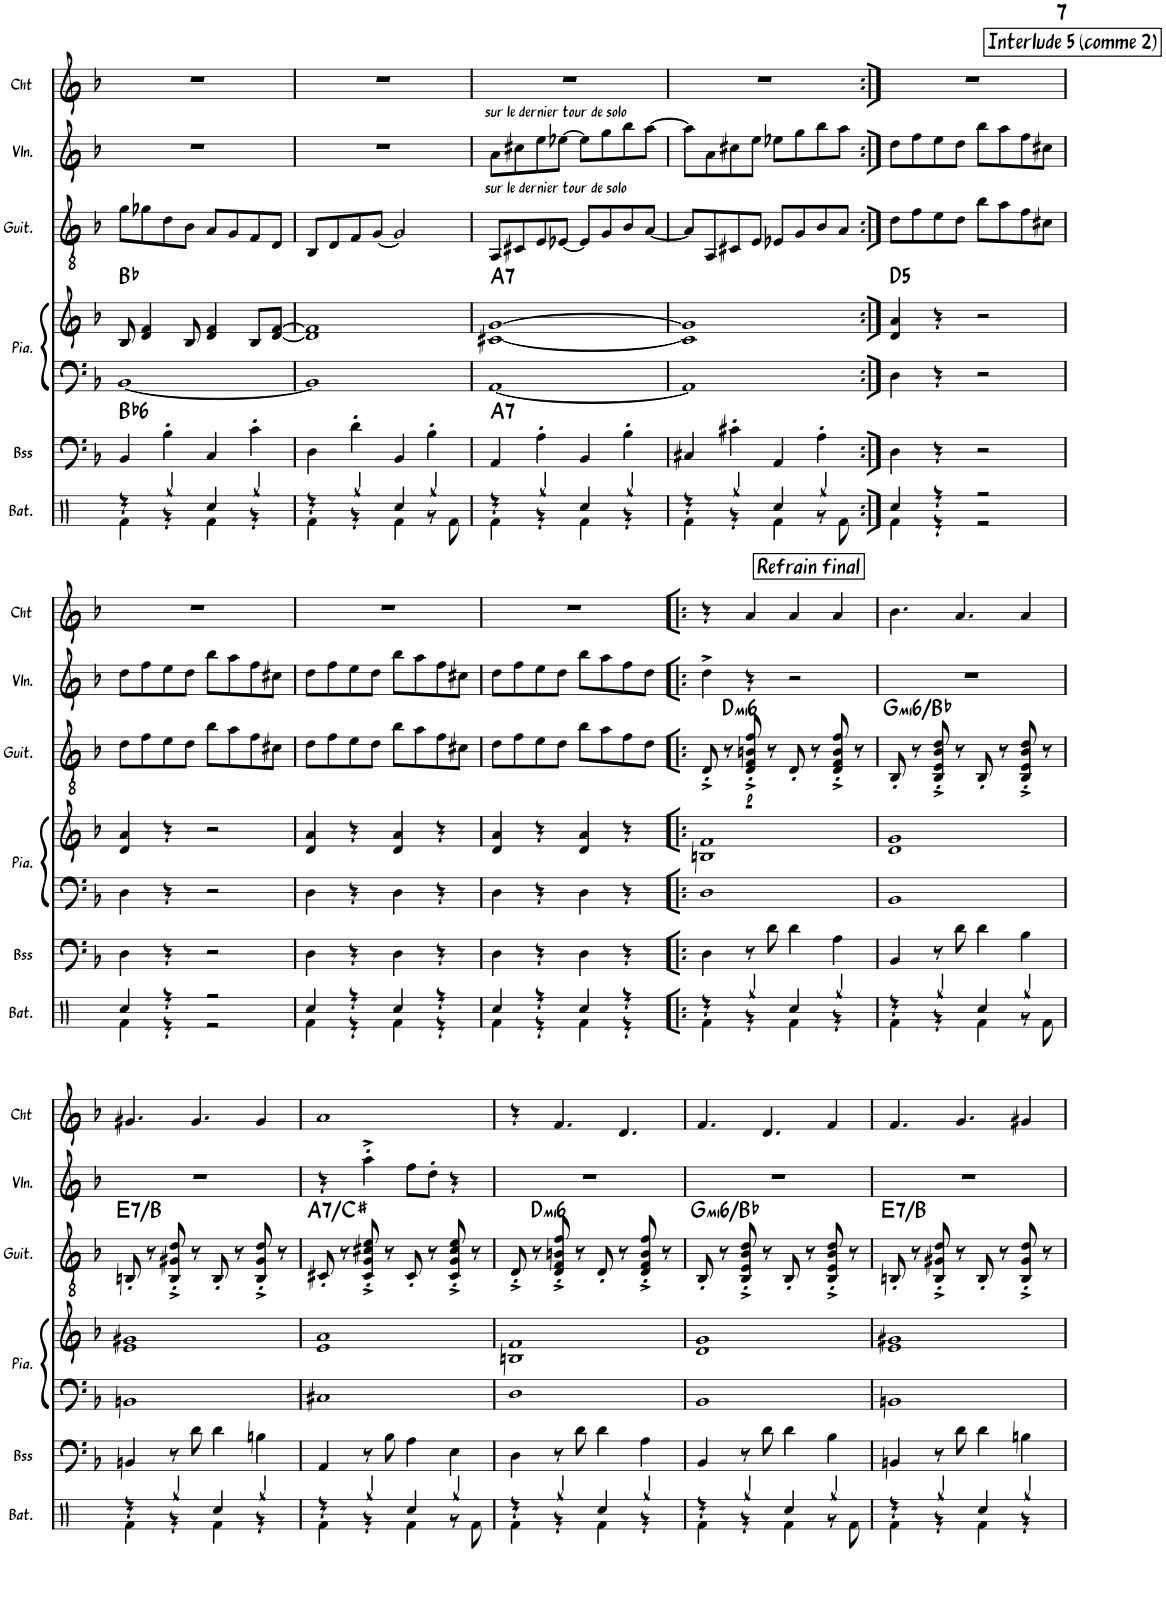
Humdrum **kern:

**kern	**kern	**harte	**kern	**kern	**harte	**kern	**dynam	**harte	**kern	**kern
*part6	*part5	*part5	*part4	*part4	*part4	*part3	*part3	*part3	*part2	*part1
*staff7	*staff6	*	*staff5	*staff4	*	*staff3	*staff3	*	*staff2	*staff1
*I"Batterie	*I"Basse	*	*I"Piano	*	*	*I"Guitare	*	*	*I"Violon	*I"Chant
*I'Bat.	*I'Bss	*	*I'Pia.	*	*	*I'Guit.	*	*	*I'Vln.	*I'Cht
!!LO:PB:g=z
*clefX	*clefF4	*	*clefF4	*clefG2	*	*clefGv2	*	*	*clefG2	*clefG2
*	*Trd7c12	*	*	*	*	*	*	*	*	*
*k[]	*k[b-]	*	*k[b-]	*k[b-]	*	*k[b-]	*	*	*k[b-]	*k[b-]
*M4/4	*M4/4	*	*M4/4	*M4/4	*	*M4/4	*	*	*M4/4	*M4/4
=88	=88	=88	=88	=88	=88	=88	=88	=88	=88	=88
*^	*	*	*	*	*	*	*	*	*	*
!	!	!	!LO:H:kt=6	!	!	!	!	!	!	!	!
4r	4Rf\	4BB-/	Bb:maj6	[1BB-	8B-/	Bb:maj	8g\L	.	.	1r	1r
.	.	.	.	.	4d/ 4f/	.	8g-X\	.	.	.	.
4Rgg/	4r	4B-'\	.	.	.	.	8d\	.	.	.	.
.	.	.	.	.	8B-/	.	8B-\J	.	.	.	.
4Rcc/	4Rf\	4C/	.	.	4d/ 4f/	.	8A/L	.	.	.	.
.	.	.	.	.	.	.	8G/	.	.	.	.
4Rgg/	4r	4c'\	.	.	8B-/L	.	8F/	.	.	.	.
.	.	.	.	.	[8d/ [8f/J	.	8D/J	.	.	.	.
=89	=89	=89	=89	=89	=89	=89	=89	=89	=89	=89	=89
4r	4Rf\	4D\	.	1BB-]	1d] 1f]	.	8BB-/L	.	.	1r	1r
.	.	.	.	.	.	.	8D/	.	.	.	.
4Rgg/	4r	4d'\	.	.	.	.	8F/	.	.	.	.
.	.	.	.	.	.	.	[8G/J	.	.	.	.
4Rcc/	4Rf\	4BB-/	.	.	.	.	2G/]	.	.	.	.
4Rgg/	8r	4B-'\	.	.	.	.	.	.	.	.	.
.	8Rf\	.	.	.	.	.	.	.	.	.	.
=90	=90	=90	=90	=90	=90	=90	=90	=90	=90	=90	=90
!	!	!	!	!	!	!	!	!	!	!LO:TX:a:t=sur le dernier tour de solo	!
!	!	!	!LO:H:kt=7	!	!	!LO:H:kt=7	!LO:TX:a:t=sur le dernier tour de solo	!	!	!	!
4r	4Rf\	4AA/	A:7	[1AA	[1c#X [1g	A:7	8AA/L	.	.	8a\L	1r
.	.	.	.	.	.	.	8C#X/	.	.	8cc#X\	.
4Rgg/	4r	4A'\	.	.	.	.	8E/	.	.	8ee\	.
.	.	.	.	.	.	.	[8E-X/J	.	.	[8ee-X\J	.
4Rcc/	4Rf\	4BB-/	.	.	.	.	8E-/L]	.	.	8ee-\L]	.
.	.	.	.	.	.	.	8G/	.	.	8gg\	.
4Rgg/	4r	4B-'\	.	.	.	.	8B-/	.	.	8bb-\	.
.	.	.	.	.	.	.	[8A/J	.	.	[8aa\J	.
=91	=91	=91	=91	=91	=91	=91	=91	=91	=91	=91	=91
4r	4Rf\	4C#X/	.	1AA]	1c#] 1g]	.	8A/L]	.	.	8aa\L]	1r
.	.	.	.	.	.	.	8AA/	.	.	8a\	.
4Rgg/	4r	4c#X'\	.	.	.	.	8C#X/	.	.	8cc#X\	.
.	.	.	.	.	.	.	8E/J	.	.	8ee\J	.
4Rcc/	4Rf\	4AA/	.	.	.	.	8E-X/L	.	.	8ee-X\L	.
.	.	.	.	.	.	.	8G/	.	.	8gg\	.
4Rgg/	8r	4A'\	.	.	.	.	8B-/	.	.	8bb-\	.
.	8Rf\	.	.	.	.	.	8A/J	.	.	8aa\J	.
!!LO:REH:place=s1:a:B:rj:fs=14:t=Interlude 5 (comme 2)
=92:|!	=92:|!	=92:|!	=92:|!	=92:|!	=92:|!	=92:|!	=92:|!	=92:|!	=92:|!	=92:|!	=92:|!
!	!	!	!	!	!	!LO:H:kt=5	!	!	!	!	!
4Rcc/	4Rf\	4D\	.	4D\	4d/ 4a/	D:(1,5)	8d\L	.	.	8dd\L	1r
.	.	.	.	.	.	.	8f\	.	.	8ff\	.
4r	4r	4r	.	4r	4r	.	8e\	.	.	8ee\	.
.	.	.	.	.	.	.	8d\J	.	.	8dd\J	.
2r	2r	2r	.	2r	2r	.	8b-\L	.	.	8bb-\L	.
.	.	.	.	.	.	.	8a\	.	.	8aa\	.
.	.	.	.	.	.	.	8f\	.	.	8ff\	.
.	.	.	.	.	.	.	8c#X\J	.	.	8cc#X\J	.
!!LO:LB:g=z
=93	=93	=93	=93	=93	=93	=93	=93	=93	=93	=93	=93
4Rcc/	4Rf\	4D\	.	4D\	4d/ 4a/	.	8d\L	.	.	8dd\L	1r
.	.	.	.	.	.	.	8f\	.	.	8ff\	.
4r	4r	4r	.	4r	4r	.	8e\	.	.	8ee\	.
.	.	.	.	.	.	.	8d\J	.	.	8dd\J	.
2r	2r	2r	.	2r	2r	.	8b-\L	.	.	8bb-\L	.
.	.	.	.	.	.	.	8a\	.	.	8aa\	.
.	.	.	.	.	.	.	8f\	.	.	8ff\	.
.	.	.	.	.	.	.	8c#X\J	.	.	8cc#X\J	.
=94	=94	=94	=94	=94	=94	=94	=94	=94	=94	=94	=94
4Rcc/	4Rf\	4D\	.	4D\	4d/ 4a/	.	8d\L	.	.	8dd\L	1r
.	.	.	.	.	.	.	8f\	.	.	8ff\	.
4r	4r	4r	.	4r	4r	.	8e\	.	.	8ee\	.
.	.	.	.	.	.	.	8d\J	.	.	8dd\J	.
4Rcc/	4Rf\	4D\	.	4D\	4d/ 4a/	.	8b-\L	.	.	8bb-\L	.
.	.	.	.	.	.	.	8a\	.	.	8aa\	.
4r	4r	4r	.	4r	4r	.	8f\	.	.	8ff\	.
.	.	.	.	.	.	.	8c#X\J	.	.	8cc#X\J	.
=95	=95	=95	=95	=95	=95	=95	=95	=95	=95	=95	=95
4Rcc/	4Rf\	4D\	.	4D\	4d/ 4a/	.	8d\L	.	.	8dd\L	1r
.	.	.	.	.	.	.	8f\	.	.	8ff\	.
4r	4r	4r	.	4r	4r	.	8e\	.	.	8ee\	.
.	.	.	.	.	.	.	8d\J	.	.	8dd\J	.
4Rcc/	4Rf\	4D\	.	4D\	4d/ 4a/	.	8b-\L	.	.	8bb-\L	.
.	.	.	.	.	.	.	8a\	.	.	8aa\	.
4r	4r	4r	.	4r	4r	.	8f\	.	.	8ff\	.
.	.	.	.	.	.	.	8d\J	.	.	8dd\J	.
!!LO:REH:place=s1:a:B:rj:fs=14:t=Refrain final
=96!|:	=96!|:	=96!|:	=96!|:	=96!|:	=96!|:	=96!|:	=96!|:	=96!|:	=96!|:	=96!|:	=96!|:
!	!	!	!	!	!	!	!	!	!LO:H:kt=mi6	!	!
4r	4Rf\	4D\	.	1D	1Bn 1f	.	8D'^/	.	D:min6	4dd^\	4r
.	.	.	.	.	.	.	8r	.	.	.	.
!	!	!	!	!	!	!	!	!LO:DY:b	!	!	!
4Rgg/	4r	8r	.	.	.	.	8D/'^ 8F/'^ 8Bn/'^ 8f/'^	p	.	4r	4a/
.	.	8d\	.	.	.	.	8r	.	.	.	.
4Rcc/	4Rf\	4d\	.	.	.	.	8D'/	.	.	2r	4a/
.	.	.	.	.	.	.	8r	.	.	.	.
4Rgg/	4r	4A\	.	.	.	.	8D/'^ 8F/'^ 8B/'^ 8f/'^	.	.	.	4a/
.	.	.	.	.	.	.	8r	.	.	.	.
=97	=97	=97	=97	=97	=97	=97	=97	=97	=97	=97	=97
!	!	!	!	!	!	!	!	!	!LO:H:kt=mi6	!	!
4r	4Rf\	4BB-/	.	1BB-	1d 1g	.	8BB-'/	.	G:min6/b3	1r	4.b-\
.	.	.	.	.	.	.	8r	.	.	.	.
4Rgg/	4r	8r	.	.	.	.	8BB-/'^ 8E/'^ 8B-/'^ 8d/'^	.	.	.	.
.	.	8d\	.	.	.	.	8r	.	.	.	4.a/
4Rcc/	4Rf\	4d\	.	.	.	.	8BB-'/	.	.	.	.
.	.	.	.	.	.	.	8r	.	.	.	.
4Rgg/	8r	4B-\	.	.	.	.	8BB-/'^ 8E/'^ 8B-/'^ 8d/'^	.	.	.	4a/
.	8Rf\	.	.	.	.	.	8r	.	.	.	.
!!LO:LB:g=z
=98	=98	=98	=98	=98	=98	=98	=98	=98	=98	=98	=98
!	!	!	!	!	!	!	!	!	!LO:H:kt=7	!	!
4r	4Rf\	4BBn/	.	1BBn	1e 1g#X	.	8BBn'/	.	E:7/5	1r	4.g#X/
.	.	.	.	.	.	.	8r	.	.	.	.
4Rgg/	4r	8r	.	.	.	.	8BB/'^ 8G#X/'^ 8d/'^	.	.	.	.
.	.	8d\	.	.	.	.	8r	.	.	.	4.g#/
4Rcc/	4Rf\	4d\	.	.	.	.	8BB'/	.	.	.	.
.	.	.	.	.	.	.	8r	.	.	.	.
4Rgg/	4r	4Bn\	.	.	.	.	8BB/'^ 8G#/'^ 8d/'^	.	.	.	4g#/
.	.	.	.	.	.	.	8r	.	.	.	.
=99	=99	=99	=99	=99	=99	=99	=99	=99	=99	=99	=99
!	!	!	!	!	!	!	!	!	!LO:H:kt=7	!	!
4r	4Rf\	4AA/	.	1C#X	1e 1a	.	8C#X'/	.	A:7/3	4r	1a
.	.	.	.	.	.	.	8r	.	.	.	.
4Rgg/	4r	8r	.	.	.	.	8C#/'^ 8G/'^ 8c#X/'^ 8e/'^	.	.	4aa'^\	.
.	.	8B-\	.	.	.	.	8r	.	.	.	.
4Rcc/	4Rf\	4A\	.	.	.	.	8C#'/	.	.	8ff\L	.
.	.	.	.	.	.	.	8r	.	.	8dd'\J	.
4Rgg/	8r	4E\	.	.	.	.	8C#/'^ 8G/'^ 8c#/'^ 8e/'^	.	.	4r	.
.	8Rf\	.	.	.	.	.	8r	.	.	.	.
=100	=100	=100	=100	=100	=100	=100	=100	=100	=100	=100	=100
!	!	!	!	!	!	!	!	!	!LO:H:kt=mi6	!	!
4r	4Rf\	4D\	.	1D	1Bn 1f	.	8D'^/	.	D:min6	1r	4r
.	.	.	.	.	.	.	8r	.	.	.	.
4Rgg/	4r	8r	.	.	.	.	8D/'^ 8F/'^ 8Bn/'^ 8f/'^	.	.	.	4.f/
.	.	8d\	.	.	.	.	8r	.	.	.	.
4Rcc/	4Rf\	4d\	.	.	.	.	8D'/	.	.	.	.
.	.	.	.	.	.	.	8r	.	.	.	4.d/
4Rgg/	4r	4A\	.	.	.	.	8D/'^ 8F/'^ 8B/'^ 8f/'^	.	.	.	.
.	.	.	.	.	.	.	8r	.	.	.	.
=101	=101	=101	=101	=101	=101	=101	=101	=101	=101	=101	=101
!	!	!	!	!	!	!	!	!	!LO:H:kt=mi6	!	!
4r	4Rf\	4BB-/	.	1BB-	1d 1g	.	8BB-'/	.	G:min6/b3	1r	4.f/
.	.	.	.	.	.	.	8r	.	.	.	.
4Rgg/	4r	8r	.	.	.	.	8BB-/'^ 8E/'^ 8B-/'^ 8d/'^	.	.	.	.
.	.	8d\	.	.	.	.	8r	.	.	.	4.d/
4Rcc/	4Rf\	4d\	.	.	.	.	8BB-'/	.	.	.	.
.	.	.	.	.	.	.	8r	.	.	.	.
4Rgg/	8r	4B-\	.	.	.	.	8BB-/'^ 8E/'^ 8B-/'^ 8d/'^	.	.	.	4f/
.	8Rf\	.	.	.	.	.	8r	.	.	.	.
=102	=102	=102	=102	=102	=102	=102	=102	=102	=102	=102	=102
!	!	!	!	!	!	!	!	!	!LO:H:kt=7	!	!
4r	4Rf\	4BBn/	.	1BBn	1e 1g#X	.	8BBn'/	.	E:7/5	1r	4.f/
.	.	.	.	.	.	.	8r	.	.	.	.
4Rgg/	4r	8r	.	.	.	.	8BB/'^ 8G#X/'^ 8d/'^	.	.	.	.
.	.	8d\	.	.	.	.	8r	.	.	.	4.g/
4Rcc/	4Rf\	4d\	.	.	.	.	8BB'/	.	.	.	.
.	.	.	.	.	.	.	8r	.	.	.	.
4Rgg/	4r	4Bn\	.	.	.	.	8BB/'^ 8G#/'^ 8d/'^	.	.	.	4g#X/
.	.	.	.	.	.	.	8r	.	.	.	.
*v	*v	*	*	*	*	*	*	*	*	*	*
=	=	=	=	=	=	=	=	=	=	=
*-	*-	*-	*-	*-	*-	*-	*-	*-	*-	*-
